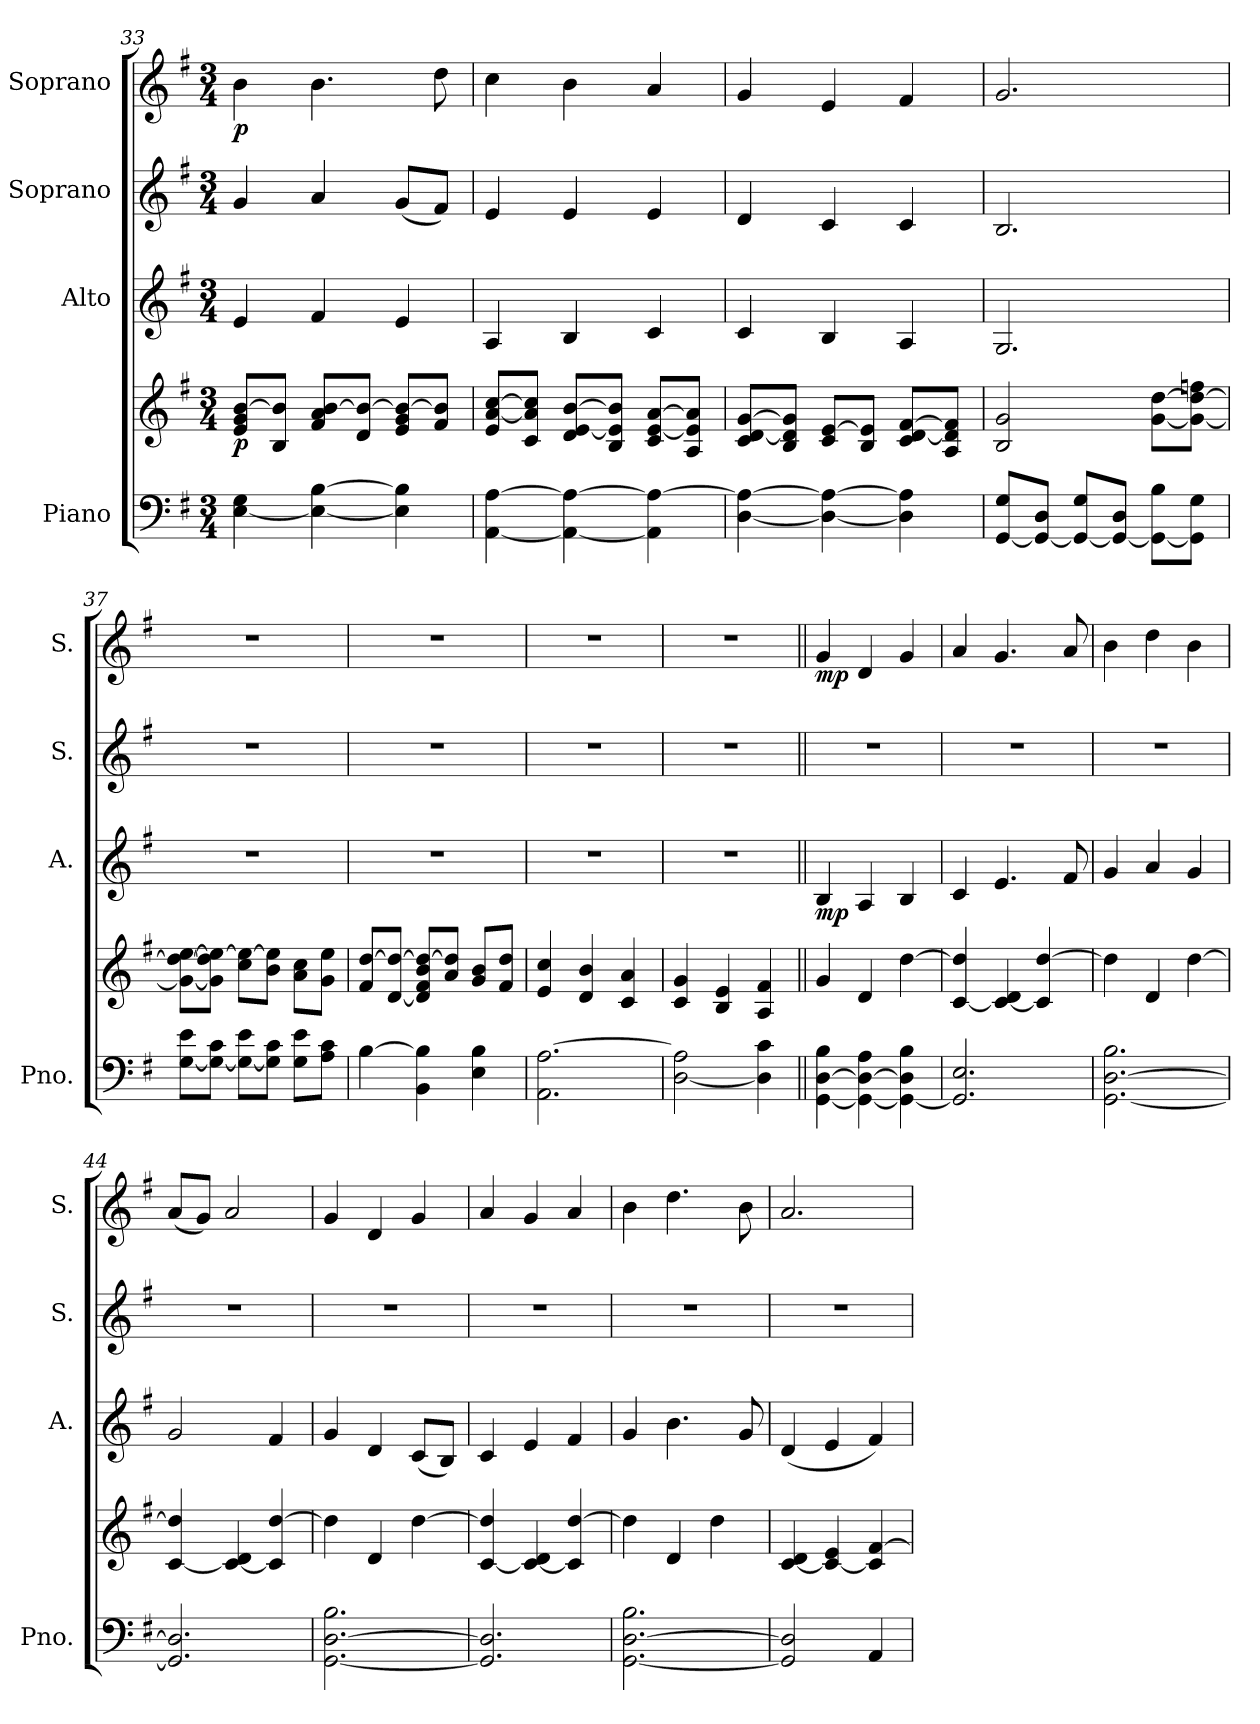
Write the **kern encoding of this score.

**kern	**kern	**dynam	**kern	**dynam	**kern	**kern	**dynam
*part4	*part4	*part4	*part3	*part3	*part2	*part1	*part1
*staff5	*staff4	*staff4/5	*staff3	*staff3	*staff2	*staff1	*staff1
*I"Piano	*	*	*I"Alto	*	*I"Soprano	*I"Soprano	*
*I'Pno.	*	*	*I'A.	*	*I'S.	*I'S.	*
*clefF4	*clefG2	*	*clefG2	*	*clefG2	*clefG2	*
*k[f#]	*k[f#]	*	*k[f#]	*	*k[f#]	*k[f#]	*
*M3/4	*M3/4	*	*M3/4	*	*M3/4	*M3/4	*
=33	=33	=33	=33	=33	=33	=33	=33
!	!	!LO:DY:b	!	!	!	!	!LO:DY:b
[4E\ 4G\	8e/ 8g/ [8b/L	p	4e/	.	4g/	4b\	p
.	8B/ 8b/]J	.	.	.	.	.	.
4E\_ [4B\	8f#/ 8a/ [8b/L	.	4f#/	.	4a/	4.b\	.
.	8d/ 8b/_J	.	.	.	.	.	.
4E\] 4B\]	8e/ 8g/ 8b/_L	.	4e/	.	(8g/L	.	.
.	8f#/ 8b/]J	.	.	.	8f#/J)	8dd\	.
=34	=34	=34	=34	=34	=34	=34	=34
[4AA\ [4A\	8e/ [8a/ [8cc/L	.	4A/	.	4e/	4cc\	.
.	8c/ 8a/] 8cc/]J	.	.	.	.	.	.
4AA\_ 4A\_	8d/ [8e/ [8b/L	.	4B/	.	4e/	4b\	.
.	8B/ 8e/] 8b/]J	.	.	.	.	.	.
4AA\] 4A\_	8c/ [8e/ [8a/L	.	4c/	.	4e/	4a/	.
.	8A/ 8e/] 8a/]J	.	.	.	.	.	.
=35	=35	=35	=35	=35	=35	=35	=35
[4D\ 4A\_	8c/ [8d/ [8g/L	.	4c/	.	4d/	4g/	.
.	8B/ 8d/] 8g/]J	.	.	.	.	.	.
4D\_ 4A\_	8c/ [8e/L	.	4B/	.	4c/	4e/	.
.	8B/ 8e/]J	.	.	.	.	.	.
4D\] 4A\]	8c/ [8d/ [8f#/L	.	4A/	.	4c/	4f#/	.
.	8A/ 8d/] 8f#/]J	.	.	.	.	.	.
!!LO:LB:g=z
=36	=36	=36	=36	=36	=36	=36	=36
[8GG/ 8G/L	2B/ 2g/	.	2.G/	.	2.B/	2.g/	.
8GG/_ 8D/J	.	.	.	.	.	.	.
8GG/_ 8G/L	.	.	.	.	.	.	.
8GG/_ 8D/J	.	.	.	.	.	.	.
8GG\_ 8B\L	[8g\ [8dd\L	.	.	.	.	.	.
8GG\] 8G\J	8g\_ 8dd\_ 8ffn\J	.	.	.	.	.	.
=37	=37	=37	=37	=37	=37	=37	=37
[8G\ 8e\L	8g\_ 8dd\_ [8ee\L	.	2.r	.	2.r	2.r	.
8G\_ 8c\J	8g\] 8dd\] 8ee\_J	.	.	.	.	.	.
8G\_ 8e\L	8cc\ 8ee\_L	.	.	.	.	.	.
8G\] 8c\J	8b\ 8ee\]J	.	.	.	.	.	.
8G\ 8e\L	8a\ 8cc\L	.	.	.	.	.	.
8A\ 8c\J	8g\ 8ee\J	.	.	.	.	.	.
=38	=38	=38	=38	=38	=38	=38	=38
[4B\	8f#/ [8dd/L	.	2.r	.	2.r	2.r	.
.	[8d/ 8dd/_J	.	.	.	.	.	.
4BB\ 4B\]	8d/] 8f#/ 8b/ 8dd/_L	.	.	.	.	.	.
.	8a/ 8dd/]J	.	.	.	.	.	.
4E\ 4B\	8g/ 8b/L	.	.	.	.	.	.
.	8f#/ 8dd/J	.	.	.	.	.	.
=39	=39	=39	=39	=39	=39	=39	=39
2.AA\ [2.A\	4e/ 4cc/	.	2.r	.	2.r	2.r	.
.	4d/ 4b/	.	.	.	.	.	.
.	4c/ 4a/	.	.	.	.	.	.
=40	=40	=40	=40	=40	=40	=40	=40
[2D\ 2A\]	4c/ 4g/	.	2.r	.	2.r	2.r	.
.	4B/ 4e/	.	.	.	.	.	.
4D\] 4c\	4A/ 4f#/	.	.	.	.	.	.
!!LO:PB:g=z
=41||	=41||	=41||	=41||	=41||	=41||	=41||	=41||
!	!	!	!	!LO:DY:b	!	!	!LO:DY:b
[4GG\ [4D\ 4B\	4g/	.	4B/	mp	2.r	4g/	mp
4GG\_ 4D\_ 4A\	4d/	.	4A/	.	.	4d/	.
4GG\_ 4D\] 4B\	[4dd\	.	4B/	.	.	4g/	.
=42	=42	=42	=42	=42	=42	=42	=42
2.GG/] 2.E/	[4c/ 4dd/]	.	4c/	.	2.r	4a/	.
.	4c/_ 4d/	.	4.e/	.	.	4.g/	.
.	4c/] [4dd/	.	.	.	.	.	.
.	.	.	8f#/	.	.	8a/	.
=43	=43	=43	=43	=43	=43	=43	=43
[2.GG\ [2.D\ 2.B\	4dd\]	.	4g/	.	2.r	4b\	.
.	4d/	.	4a/	.	.	4dd\	.
.	[4dd\	.	4g/	.	.	4b\	.
=44	=44	=44	=44	=44	=44	=44	=44
2.GG/] 2.D/]	[4c/ 4dd/]	.	2g/	.	2.r	(8a/L	.
.	.	.	.	.	.	8g/J)	.
.	4c/_ 4d/	.	.	.	.	2a/	.
.	4c/] [4dd/	.	4f#/	.	.	.	.
=45	=45	=45	=45	=45	=45	=45	=45
[2.GG\ [2.D\ 2.B\	4dd\]	.	4g/	.	2.r	4g/	.
.	4d/	.	4d/	.	.	4d/	.
.	[4dd\	.	(8c/L	.	.	4g/	.
.	.	.	8B/J)	.	.	.	.
=46	=46	=46	=46	=46	=46	=46	=46
2.GG/] 2.D/]	[4c/ 4dd/]	.	4c/	.	2.r	4a/	.
.	4c/_ 4d/	.	4e/	.	.	4g/	.
.	4c/] [4dd/	.	4f#/	.	.	4a/	.
=47	=47	=47	=47	=47	=47	=47	=47
[2.GG\ [2.D\ 2.B\	4dd\]	.	4g/	.	2.r	4b\	.
.	4d/	.	4.b\	.	.	4.dd\	.
.	4dd\	.	.	.	.	.	.
.	.	.	8g/	.	.	8b\	.
!!LO:LB:g=z
=48	=48	=48	=48	=48	=48	=48	=48
2GG/] 2D/]	[4c/ 4d/	.	(4d/	.	2.r	2.a/	.
.	4c/_ 4e/	.	4e/	.	.	.	.
4AA/	4c/] [4f#/	.	4f#/)	.	.	.	.
=	=	=	=	=	=	=	=
*-	*-	*-	*-	*-	*-	*-	*-
